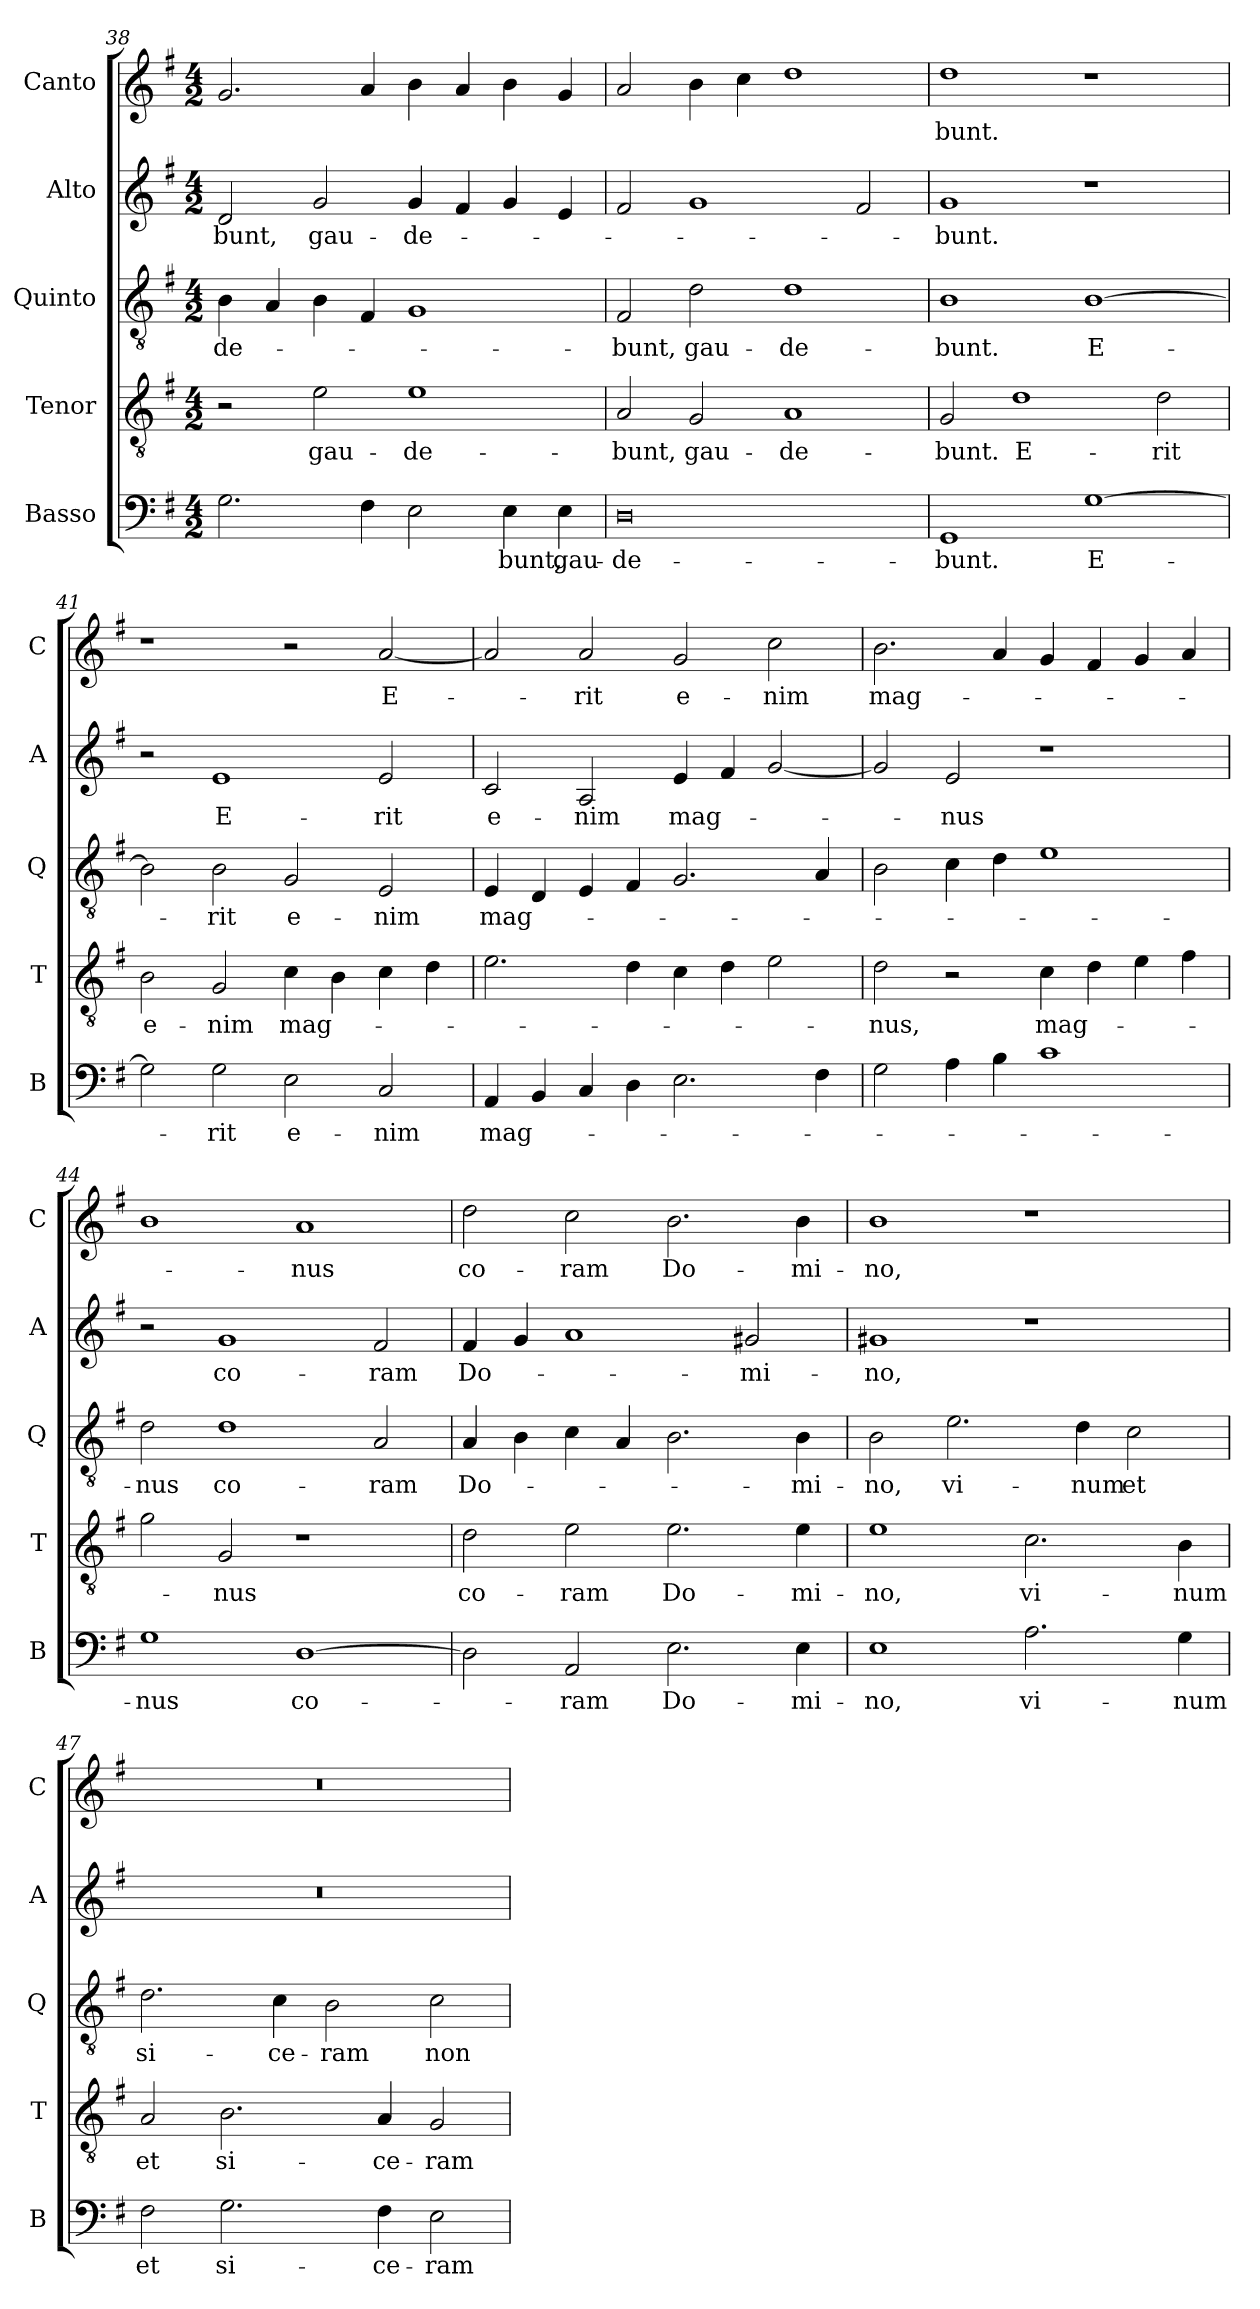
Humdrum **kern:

**kern	**text	**kern	**text	**kern	**text	**kern	**text	**kern	**text
*part5	*part5	*part4	*part4	*part3	*part3	*part2	*part2	*part1	*part1
*staff5	*staff5	*staff4	*staff4	*staff3	*staff3	*staff2	*staff2	*staff1	*staff1
*I"Basso	*	*I"Tenor	*	*I"Quinto	*	*I"Alto	*	*I"Canto	*
*I'B	*	*I'T	*	*I'Q	*	*I'A	*	*I'C	*
!!LO:LB:g=z
*clefF4	*	*clefGv2	*	*clefGv2	*	*clefG2	*	*clefG2	*
*k[f#]	*	*k[f#]	*	*k[f#]	*	*k[f#]	*	*k[f#]	*
*G:	*	*G:	*	*G:	*	*G:	*	*G:	*
*M4/2	*	*M4/2	*	*M4/2	*	*M4/2	*	*M4/2	*
=38	=38	=38	=38	=38	=38	=38	=38	=38	=38
!	!	!	!	!	!LO:LY:b	!	!LO:LY:b	!	!
2.G\	.	2r	.	4B\	-de-	2d/	-bunt,	2.g/	.
.	.	.	.	4A/	.	.	.	.	.
!	!	!	!LO:LY:b	!	!	!	!LO:LY:b	!	!
.	.	2e\	gau-	4B\	.	2g/	gau-	.	.
4F#\	.	.	.	4F#/	.	.	.	4a/	.
!	!	!	!LO:LY:b	!	!	!	!LO:LY:b	!	!
2E\	.	1e	-de-	1G	.	4g/	-de-	4b\	.
.	.	.	.	.	.	4f#/	.	4a/	.
!	!LO:LY:b	!	!	!	!	!	!	!	!
4E\	-bunt,	.	.	.	.	4g/	.	4b\	.
!	!LO:LY:b	!	!	!	!	!	!	!	!
4E\	gau-	.	.	.	.	4e/	.	4g/	.
=39	=39	=39	=39	=39	=39	=39	=39	=39	=39
!	!LO:LY:b	!	!LO:LY:b	!	!LO:LY:b	!	!	!	!
0D	-de-	2A/	-bunt,	2F#/	-bunt,	2f#/	.	2a/	.
!	!	!	!LO:LY:b	!	!LO:LY:b	!	!	!	!
.	.	2G/	gau-	2d\	gau-	1g	.	4b\	.
.	.	.	.	.	.	.	.	4cc\	.
!	!	!	!LO:LY:b	!	!LO:LY:b	!	!	!	!
.	.	1A	-de-	1d	-de-	.	.	1dd	.
.	.	.	.	.	.	2f#/	.	.	.
=40	=40	=40	=40	=40	=40	=40	=40	=40	=40
!	!LO:LY:b	!	!LO:LY:b	!	!LO:LY:b	!	!LO:LY:b	!	!LO:LY:b
1GG	-bunt.	2G/	-bunt.	1B	-bunt.	1g	-bunt.	1dd	-bunt.
!	!	!	!LO:LY:b	!	!	!	!	!	!
.	.	1d	E-	.	.	.	.	.	.
!	!LO:LY:b	!	!	!	!LO:LY:b	!	!	!	!
[1G	E-	.	.	[1B	E-	1r	.	1r	.
!	!	!	!LO:LY:b	!	!	!	!	!	!
.	.	2d\	-rit	.	.	.	.	.	.
=41	=41	=41	=41	=41	=41	=41	=41	=41	=41
!	!	!	!LO:LY:b	!	!	!	!	!	!
2G\]	.	2B\	e-	2B\]	.	2r	.	1r	.
!	!LO:LY:b	!	!LO:LY:b	!	!LO:LY:b	!	!LO:LY:b	!	!
2G\	-rit	2G/	-nim	2B\	-rit	1e	E-	.	.
!	!LO:LY:b	!	!LO:LY:b	!	!LO:LY:b	!	!	!	!
2E\	e-	4c\	mag-	2G/	e-	.	.	2r	.
.	.	4B\	.	.	.	.	.	.	.
!	!LO:LY:b	!	!	!	!LO:LY:b	!	!LO:LY:b	!	!LO:LY:b
2C/	-nim	4c\	.	2E/	-nim	2e/	-rit	[2a/	E-
.	.	4d\	.	.	.	.	.	.	.
=42	=42	=42	=42	=42	=42	=42	=42	=42	=42
!	!LO:LY:b	!	!	!	!LO:LY:b	!	!LO:LY:b	!	!
4AA/	mag-	2.e\	.	4E/	mag-	2c/	e-	2a/]	.
4BB/	.	.	.	4D/	.	.	.	.	.
!	!	!	!	!	!	!	!LO:LY:b	!	!LO:LY:b
4C/	.	.	.	4E/	.	2A/	-nim	2a/	-rit
4D\	.	4d\	.	4F#/	.	.	.	.	.
!	!	!	!	!	!	!	!LO:LY:b	!	!LO:LY:b
2.E\	.	4c\	.	2.G/	.	4e/	mag-	2g/	e-
.	.	4d\	.	.	.	4f#/	.	.	.
!	!	!	!	!	!	!	!	!	!LO:LY:b
.	.	2e\	.	.	.	[2g/	.	2cc\	-nim
4F#\	.	.	.	4A/	.	.	.	.	.
!!LO:PB:g=z
=43	=43	=43	=43	=43	=43	=43	=43	=43	=43
!	!	!	!LO:LY:b	!	!	!	!	!	!LO:LY:b
2G\	.	2d\	-nus,	2B\	.	2g/]	.	2.b\	mag-
!	!	!	!	!	!	!	!LO:LY:b	!	!
4A\	.	2r	.	4c\	.	2e/	-nus	.	.
4B\	.	.	.	4d\	.	.	.	4a/	.
!	!	!	!LO:LY:b	!	!	!	!	!	!
1c	.	4c\	mag-	1e	.	1r	.	4g/	.
.	.	4d\	.	.	.	.	.	4f#/	.
.	.	4e\	.	.	.	.	.	4g/	.
.	.	4f#\	.	.	.	.	.	4a/	.
=44	=44	=44	=44	=44	=44	=44	=44	=44	=44
!	!LO:LY:b	!	!	!	!LO:LY:b	!	!	!	!
1G	-nus	2g\	.	2d\	-nus	2r	.	1b	.
!	!	!	!LO:LY:b	!	!LO:LY:b	!	!LO:LY:b	!	!
.	.	2G/	-nus	1d	co-	1g	co-	.	.
!	!LO:LY:b	!	!	!	!	!	!	!	!LO:LY:b
[1D	co-	1r	.	.	.	.	.	1a	-nus
!	!	!	!	!	!LO:LY:b	!	!LO:LY:b	!	!
.	.	.	.	2A/	-ram	2f#/	-ram	.	.
=45	=45	=45	=45	=45	=45	=45	=45	=45	=45
!	!	!	!LO:LY:b	!	!LO:LY:b	!	!LO:LY:b	!	!LO:LY:b
2D\]	.	2d\	co-	4A/	Do-	4f#/	Do-	2dd\	co-
.	.	.	.	4B\	.	4g/	.	.	.
!	!LO:LY:b	!	!LO:LY:b	!	!	!	!	!	!LO:LY:b
2AA/	-ram	2e\	-ram	4c\	.	1a	.	2cc\	-ram
.	.	.	.	4A/	.	.	.	.	.
!	!LO:LY:b	!	!LO:LY:b	!	!	!	!	!	!LO:LY:b
2.E\	Do-	2.e\	Do-	2.B\	.	.	.	2.b\	Do-
!	!	!	!	!	!	!	!LO:LY:b	!	!
.	.	.	.	.	.	2g#X/	-mi-	.	.
!	!LO:LY:b	!	!LO:LY:b	!	!LO:LY:b	!	!	!	!LO:LY:b
4E\	-mi-	4e\	-mi-	4B\	-mi-	.	.	4b\	-mi-
=46	=46	=46	=46	=46	=46	=46	=46	=46	=46
!	!LO:LY:b	!	!LO:LY:b	!	!LO:LY:b	!	!LO:LY:b	!	!LO:LY:b
1E	-no,	1e	-no,	2B\	-no,	1g#X	-no,	1b	-no,
!	!	!	!	!	!LO:LY:b	!	!	!	!
.	.	.	.	2.e\	vi-	.	.	.	.
!	!LO:LY:b	!	!LO:LY:b	!	!	!	!	!	!
2.A\	vi-	2.c\	vi-	.	.	1r	.	1r	.
!	!	!	!	!	!LO:LY:b	!	!	!	!
.	.	.	.	4d\	-num	.	.	.	.
!	!	!	!	!	!LO:LY:b	!	!	!	!
.	.	.	.	2c\	et	.	.	.	.
!	!LO:LY:b	!	!LO:LY:b	!	!	!	!	!	!
4G\	-num	4B\	-num	.	.	.	.	.	.
=47	=47	=47	=47	=47	=47	=47	=47	=47	=47
!	!LO:LY:b	!	!LO:LY:b	!	!LO:LY:b	!	!	!	!
2F#\	et	2A/	et	2.d\	si-	0r	.	0r	.
!	!LO:LY:b	!	!LO:LY:b	!	!	!	!	!	!
2.G\	si-	2.B\	si-	.	.	.	.	.	.
!	!	!	!	!	!LO:LY:b	!	!	!	!
.	.	.	.	4c\	-ce-	.	.	.	.
!	!	!	!	!	!LO:LY:b	!	!	!	!
.	.	.	.	2B\	-ram	.	.	.	.
!	!LO:LY:b	!	!LO:LY:b	!	!	!	!	!	!
4F#\	-ce-	4A/	-ce-	.	.	.	.	.	.
!	!LO:LY:b	!	!LO:LY:b	!	!LO:LY:b	!	!	!	!
2E\	-ram	2G/	-ram	2c\	non	.	.	.	.
=	=	=	=	=	=	=	=	=	=
*-	*-	*-	*-	*-	*-	*-	*-	*-	*-
